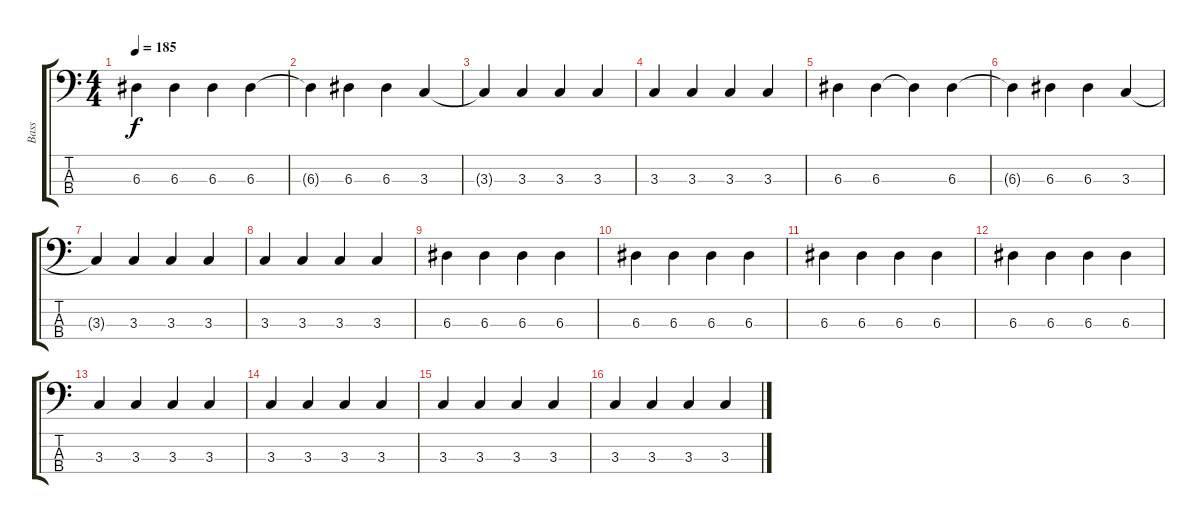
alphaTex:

\track ("Bass" "Bass") {instrument electricbassfinger}
\staff {score tabs}
\tuning (G2 D2 A1 E1) {hide}
\ts (4 4)
\tempo 185
\clef f4
\ks c
6.3.4{dy f} 6.3.4 6.3.4 6.3.4 |
6.3{t}.4 6.3.4 6.3.4 3.3.4 |
3.3{t}.4 3.3.4 3.3.4 3.3.4 |
3.3.4 3.3.4 3.3.4 3.3.4 |
6.3.4 6.3.4 6.3{t}.4 6.3.4 |
6.3{t}.4 6.3.4 6.3.4 3.3.4 |
3.3{t}.4 3.3.4 3.3.4 3.3.4 |
3.3.4 3.3.4 3.3.4 3.3.4 |
6.3.4 6.3.4 6.3.4 6.3.4 |
6.3.4 6.3.4 6.3.4 6.3.4 |
6.3.4 6.3.4 6.3.4 6.3.4 |
6.3.4 6.3.4 6.3.4 6.3.4 |
3.3.4 3.3.4 3.3.4 3.3.4 |
3.3.4 3.3.4 3.3.4 3.3.4 |
3.3.4 3.3.4 3.3.4 3.3.4 |
3.3.4 3.3.4 3.3.4 3.3.4
